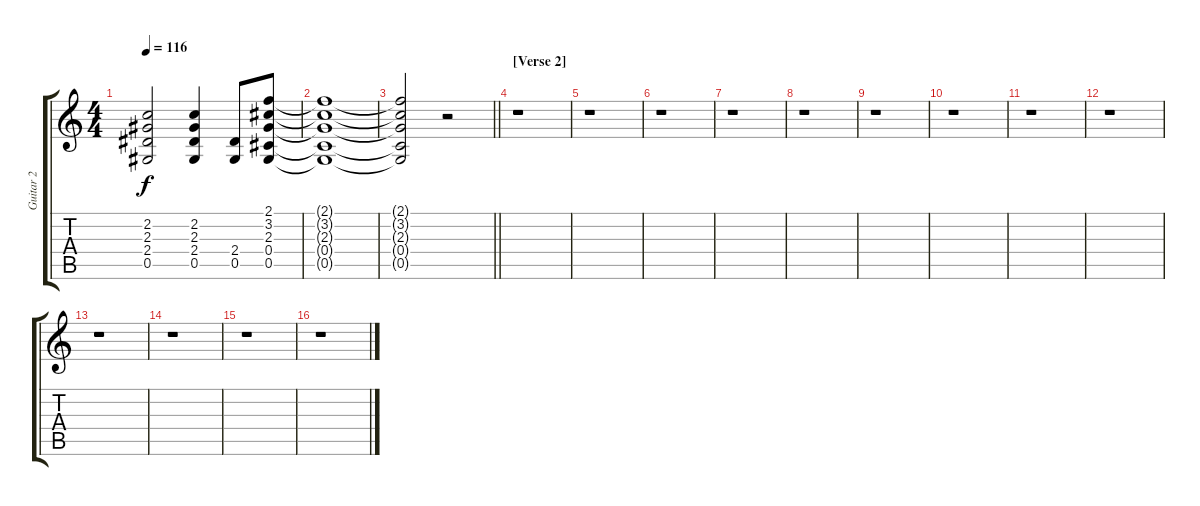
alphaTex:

\track ("Guitar 2" "Guitar 2") {instrument distortionguitar}
\staff {score tabs}
\tuning (Eb4 Bb3 Gb3 Db3 Ab2 Eb2) {hide}
\ts (4 4)
\tempo 116
\clef g2
\ks c
(2.2 2.3 2.4 0.5).2{dy f} (2.2 2.3 2.4 0.5).4 (2.4 0.5).8 (2.1 3.2 2.3 0.4 0.5).8 |
(2.1{t} 3.2{t} 2.3{t} 0.4{t} 0.5{t}).1 |
\barLineRight lightlight
(2.1{t} 3.2{t} 2.3{t} 0.4{t} 0.5{t}).2 r.2 |
\section ("" "[Verse 2]")
r.1 |
r.1 |
r.1 |
r.1 |
r.1 |
r.1 |
r.1 |
r.1 |
r.1 |
r.1 |
r.1 |
r.1 |
r.1
